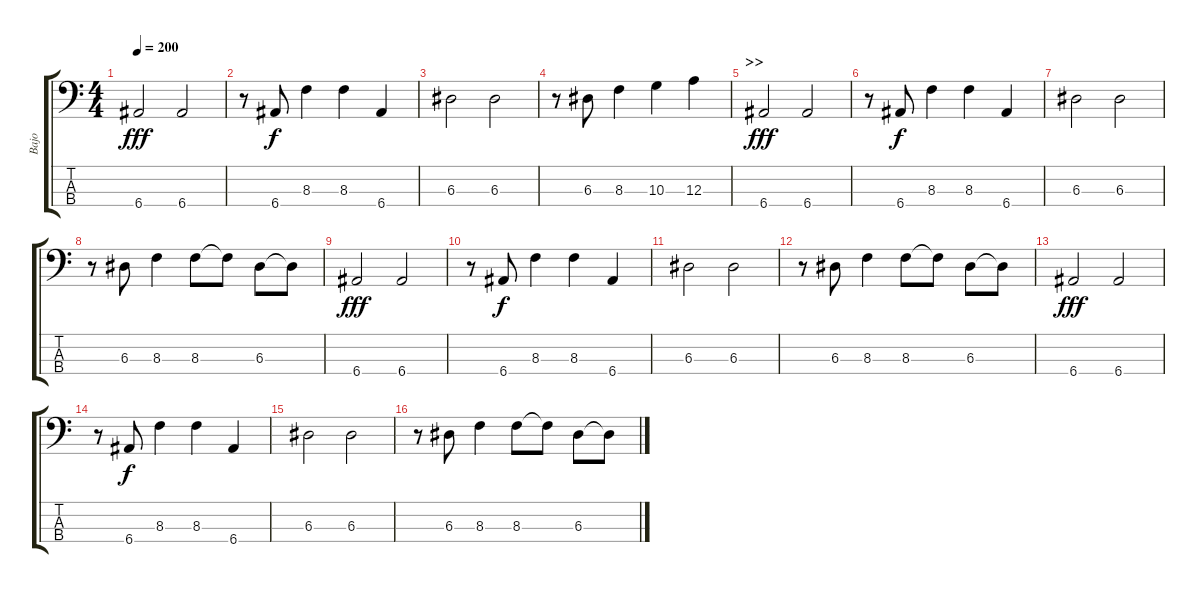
\track ("Bajo" "Bajo") {instrument electricbassfinger}
\staff {score tabs}
\tuning (G2 D2 A1 E1) {hide}
\ts (4 4)
\tempo 200
\clef f4
\ks c
6.4.2{dy fff} 6.4.2 |
r.8 6.4.8{dy f} 8.3.4 8.3.4 6.4.4 |
6.3.2 6.3.2 |
r.8 6.3.8 8.3.4 10.3.4 12.3.4 |
\section ("" ">>")
6.4.2{dy fff} 6.4.2 |
r.8 6.4.8{dy f} 8.3.4 8.3.4 6.4.4 |
6.3.2 6.3.2 |
r.8 6.3.8 8.3.4 8.3.8 8.3{t}.8 6.3.8 6.3{t}.8 |
6.4.2{dy fff} 6.4.2 |
r.8 6.4.8{dy f} 8.3.4 8.3.4 6.4.4 |
6.3.2 6.3.2 |
r.8 6.3.8 8.3.4 8.3.8 8.3{t}.8 6.3.8 6.3{t}.8 |
6.4.2{dy fff} 6.4.2 |
r.8 6.4.8{dy f} 8.3.4 8.3.4 6.4.4 |
6.3.2 6.3.2 |
r.8 6.3.8 8.3.4 8.3.8 8.3{t}.8 6.3.8 6.3{t}.8
